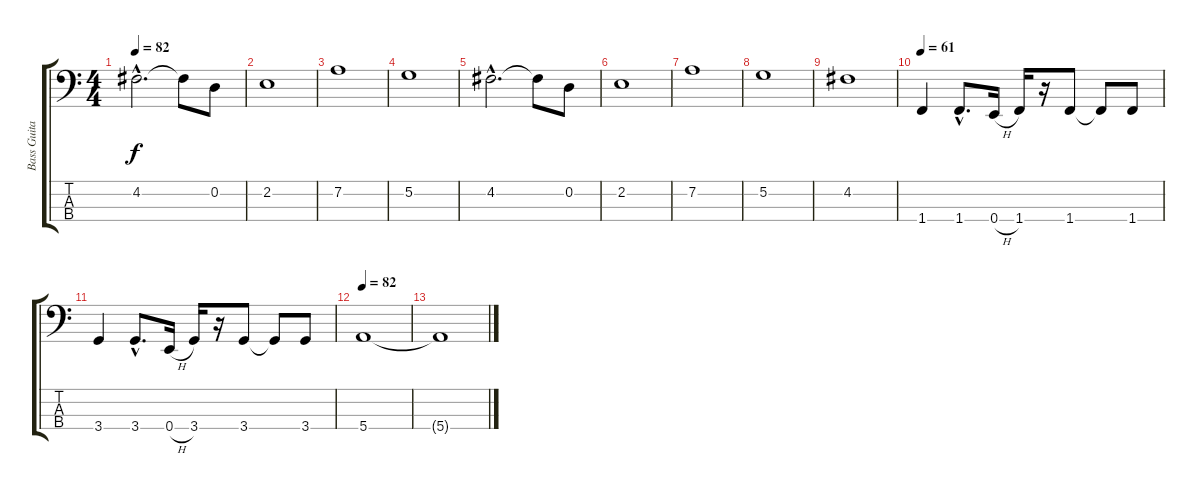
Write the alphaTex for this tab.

\track ("Bass Guitar" "Bass Guita") {instrument electricbasspick}
\staff {score tabs}
\tuning (G2 D2 A1 E1) {hide}
\ts (4 4)
\tempo 82
\clef f4
\ks c
4.2{hac}.2{d dy f} 4.2{t}.8 0.2.8 |
2.2.1 |
7.2.1 |
5.2.1 |
4.2{hac}.2{d} 4.2{t}.8 0.2.8 |
2.2.1 |
7.2.1 |
5.2.1 |
4.2.1 |
\tempo 61
1.4.4 1.4{hac}.8{d} 0.4{h}.16 1.4.16 r.16 1.4.8 1.4{t}.8 1.4.8 |
3.4.4 3.4{hac}.8{d} 0.4{h}.16 3.4.16 r.16 3.4.8 3.4{t}.8 3.4.8 |
\tempo 82
5.4.1 |
5.4{t}.1
